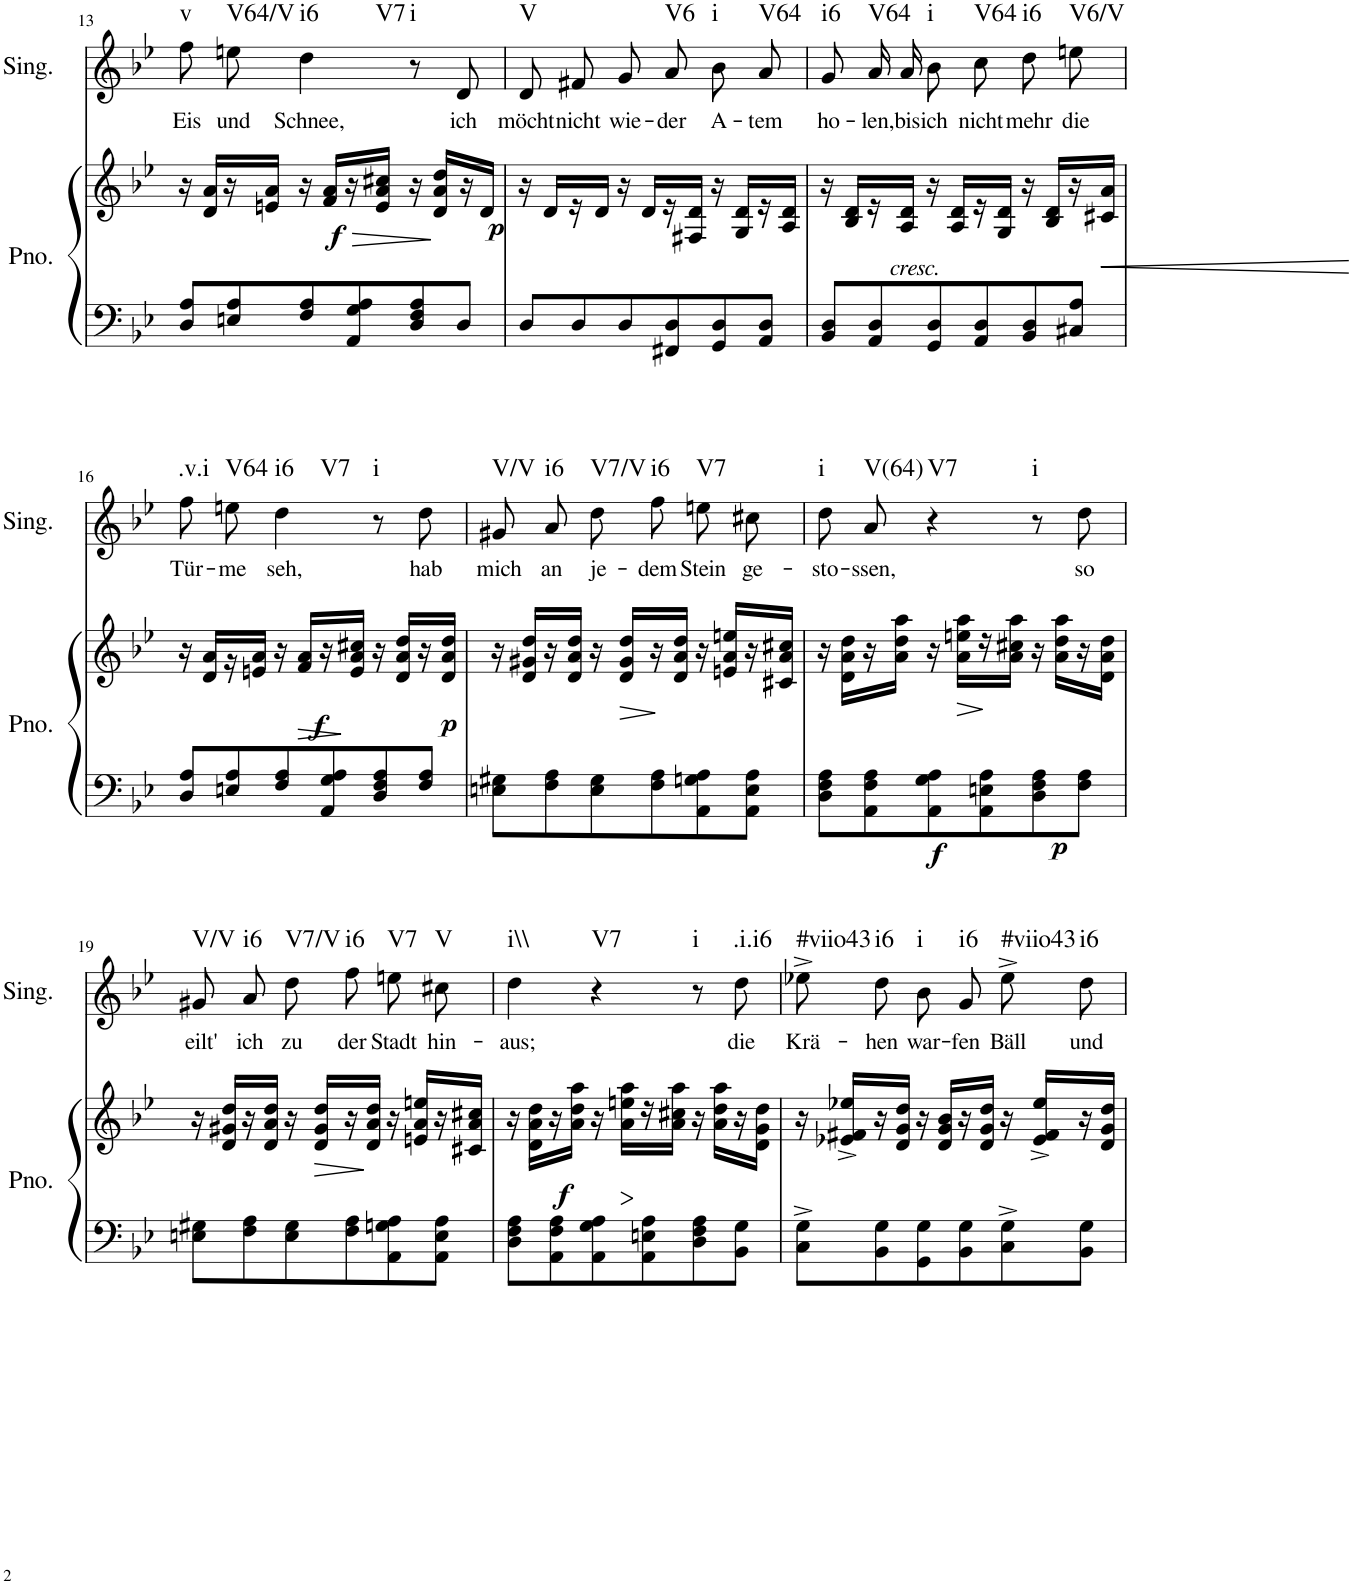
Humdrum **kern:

**kern	**kern	**dynam	**kern	**text	**harte
*part2	*part2	*part2	*part1	*part1	*part1
*staff3	*staff2	*staff2/3	*staff1	*staff1	*
*I"Pianoforte	*	*	*I"Singstimme	*	*
*I'Pno.	*	*	*I'Sing.	*	*
!!LO:PB:g=z
*clefF4	*clefG2	*	*clefG2	*	*
*k[b-e-]	*k[b-e-]	*	*k[b-e-]	*	*
*M3/4	*M3/4	*	*M3/4	*	*
=13	=13	=13	=13	=13	=13
!	!	!	!	!LO:LY:b	!LO:H:kt=v
8D/ 8A/L	16r	.	8ff\	Eis	N
.	16d/ 16a/LL	.	.	.	.
!	!	!	!	!LO:LY:b	!LO:H:kt=V64/V
8En/ 8A/	16r	.	8een\	und	N
.	16en/ 16a/JJ	.	.	.	.
!	!	!	!	!LO:LY:b	!LO:H:n=1:kt=i6
!	!	!	!	!	!LO:H:n=2:kt=V7
8F/ 8A/	16r	.	4dd\	Schnee,	N N
!	!	!LO:HP:b	!	!	!
!	!	!LO:DY:n=1:b	!	!	!
.	16f/ 16a/LL	> f	.	.	.
8AA/ 8G/ 8A/	16r	.	.	.	.
.	16e/ 16a/ 16cc#X/JJ	.	.	.	.
!	!	!	!	!	!LO:H:kt=i
8D/ 8F/ 8A/	16r	.	8r	.	N
.	16d/ 16a/ 16dd/LL	.	.	.	.
!	!	!	!	!LO:LY:b	!
8D/J	16r	.	8d/	ich	.
!	!	!LO:DY:n=2:b	!	!	!
.	16d/JJ	p	.	.	.
.	.	]	.	.	.
=14	=14	=14	=14	=14	=14
!	!	!	!	!LO:LY:b	!LO:H:kt=V
8D/L	16r	.	8d/L	möcht	N
.	16d/LL	.	.	.	.
!	!	!	!	!LO:LY:b	!
8D/	16r	.	8f#X/J	nicht	.
.	16d/JJ	.	.	.	.
!	!	!	!	!LO:LY:b	!
8D/	16r	.	8g/	wie-	.
.	16d/LL	.	.	.	.
!	!	!	!	!LO:LY:b	!LO:H:kt=V6
8FF#X/ 8D/	16r	.	8a/	-der	N
.	16F#X/ 16d/JJ	.	.	.	.
!	!	!	!	!LO:LY:b	!LO:H:kt=i
8GG/ 8D/	16r	.	8b-\	A-	N
.	16G/ 16d/LL	.	.	.	.
!	!	!	!	!LO:LY:b	!LO:H:kt=V64
8AA/ 8D/J	16r	.	8a/	-tem	N
.	16A/ 16d/JJ	.	.	.	.
=15	=15	=15	=15	=15	=15
!	!	!	!	!LO:LY:b	!LO:H:kt=i6
8BB-/ 8D/L	16r	.	8g/	ho-	N
.	16B-/ 16d/LL	.	.	.	.
!	!	!	!	!LO:LY:b	!LO:H:kt=V64
8AA/ 8D/	16r	.	16a/LL	-len,	N
!	!LO:TX:b:i:t=cresc.	!	!	!	!
!	!	!	!	!LO:LY:b	!
.	16A/ 16d/JJ	.	16a/JJ	bis	.
!	!	!	!	!LO:LY:b	!LO:H:kt=i
8GG/ 8D/	16r	.	8b-\	ich	N
.	16A/ 16d/LL	.	.	.	.
!	!	!	!	!LO:LY:b	!LO:H:kt=V64
8AA/ 8D/	16r	.	8cc\	nicht	N
.	16G/ 16d/JJ	.	.	.	.
!	!	!	!	!LO:LY:b	!LO:H:kt=i6
8BB-/ 8D/	16r	.	8dd\	mehr	N
.	16B-/ 16d/LL	.	.	.	.
!	!	!	!	!LO:LY:b	!LO:H:kt=V6/V
8C#X/ 8A/J	16r	.	8een\	die	N
!	!	!LO:HP:b	!	!	!
.	16c#X/ 16a/JJ	<	.	.	.
.	.	[	.	.	.
!!LO:LB:g=z
=16	=16	=16	=16	=16	=16
!	!	!	!	!LO:LY:b	!LO:H:kt=.v.i
8D/ 8A/L	16r	.	8ff\	Tür-	N
.	16d/ 16a/LL	.	.	.	.
!	!	!	!	!LO:LY:b	!LO:H:kt=V64
8En/ 8A/	16r	.	8een\	-me	N
.	16en/ 16a/JJ	.	.	.	.
!	!	!	!	!LO:LY:b	!LO:H:n=1:kt=i6
!	!	!	!	!	!LO:H:n=2:kt=V7
8F/ 8A/	16r	.	4dd\	seh,	N N
!	!	!LO:HP:b	!	!	!
.	16f/ 16a/LL	>	.	.	.
!	!	!LO:DY:b	!	!	!
8AA/ 8G/ 8A/	16r	f	.	.	.
.	16e/ 16a/ 16cc#X/JJ	.	.	.	.
!	!	!	!	!	!LO:H:kt=i
8D/ 8F/ 8A/	16r	.	8r	.	N
.	16d/ 16a/ 16dd/LL	.	.	.	.
!	!	!	!	!LO:LY:b	!
8F/ 8A/J	16r	.	8dd\	hab	.
!	!	!LO:DY:b	!	!	!
.	16d/ 16a/ 16dd/JJ	p	.	.	.
.	.	]	.	.	.
=17	=17	=17	=17	=17	=17
!	!	!	!	!LO:LY:b	!LO:H:kt=V/V
8En\ 8G#X\L	16r	.	8g#X/	mich	N
.	16d/ 16g#X/ 16dd/LL	.	.	.	.
!	!	!	!	!LO:LY:b	!LO:H:kt=i6
8F\ 8A\	16r	.	8a/	an	N
.	16d/ 16a/ 16dd/JJ	.	.	.	.
!	!	!	!	!LO:LY:b	!LO:H:kt=V7/V
8E\ 8G#\	16r	.	8dd\	je-	N
!	!	!LO:HP:b	!	!	!
.	16d/ 16g#/ 16dd/LL	>	.	.	.
!	!	!	!	!LO:LY:b	!LO:H:kt=i6
8F\ 8A\	16r	.	8ff\	-dem	N
.	16d/ 16a/ 16dd/JJ	.	.	.	.
!	!	!	!	!LO:LY:b	!LO:H:kt=V7
8AA\ 8Gn\ 8A\	16r	.	8een\L	Stein	N
.	16en/ 16a/ 16een/LL	.	.	.	.
!	!	!	!	!LO:LY:b	!
8AA\ 8E\ 8A\J	16r	.	8cc#X\J	ge-	.
.	16c#X/ 16a/ 16cc#X/JJ	.	.	.	.
.	.	]	.	.	.
=18	=18	=18	=18	=18	=18
!	!	!	!	!LO:LY:b	!LO:H:kt=i
8D\ 8F\ 8A\L	16r	.	8dd\	-sto-	N
.	16d\ 16a\ 16dd\LL	.	.	.	.
!	!	!	!	!LO:LY:b	!LO:H:kt=V(64)
8AA\ 8F\ 8A\	16r	.	8a/	-ssen,	N
.	16a\ 16dd\ 16aa\JJ	.	.	.	.
!	!	!LO:DY:b=2	!	!	!LO:H:kt=V7
8AA\ 8G\ 8A\	16r	f	4r	.	N
!	!	!LO:HP:b	!	!	!
.	16a\ 16een\ 16aa\LL	>	.	.	.
8AA\ 8En\ 8A\	16r	.	.	.	.
.	16a\ 16cc#X\ 16aa\JJ	.	.	.	.
!	!	!LO:DY:b=2	!	!	!LO:H:kt=i
8D\ 8F\ 8A\	16r	p	8r	.	N
.	16a\ 16dd\ 16aa\LL	.	.	.	.
!	!	!	!	!LO:LY:b	!
8F\ 8A\J	16r	.	8dd\	so	.
.	16d\ 16a\ 16dd\JJ	.	.	.	.
.	.	]	.	.	.
!!LO:LB:g=z
=19	=19	=19	=19	=19	=19
!	!	!	!	!LO:LY:b	!LO:H:kt=V/V
8En\ 8G#X\L	16r	.	8g#X/	eilt'	N
.	16d/ 16g#X/ 16dd/LL	.	.	.	.
!	!	!	!	!LO:LY:b	!LO:H:kt=i6
8F\ 8A\	16r	.	8a/	ich	N
.	16d/ 16a/ 16dd/JJ	.	.	.	.
!	!	!	!	!LO:LY:b	!LO:H:kt=V7/V
8E\ 8G#\	16r	.	8dd\	zu	N
!	!	!LO:HP:b	!	!	!
.	16d/ 16g#/ 16dd/LL	>	.	.	.
!	!	!	!	!LO:LY:b	!LO:H:kt=i6
8F\ 8A\	16r	.	8ff\	der	N
.	16d/ 16a/ 16dd/JJ	.	.	.	.
!	!	!	!	!LO:LY:b	!LO:H:kt=V7
8AA\ 8Gn\ 8A\	16r	.	8een\	Stadt	N
.	16en/ 16a/ 16een/LL	.	.	.	.
!	!	!	!	!LO:LY:b	!LO:H:kt=V
8AA\ 8E\ 8A\J	16r	.	8cc#X\	hin-	N
.	16c#X/ 16a/ 16cc#X/JJ	.	.	.	.
.	.	]	.	.	.
=20	=20	=20	=20	=20	=20
!	!	!	!	!LO:LY:b	!LO:H:kt=i\\
8D\ 8F\ 8A\L	16r	.	4dd\	-aus;	N
.	16d\ 16a\ 16dd\LL	.	.	.	.
!	!	!LO:DY:b	!	!	!
8AA\ 8F\ 8A\	16r	f	.	.	.
.	16a\ 16dd\ 16aa\JJ	.	.	.	.
!	!	!	!	!	!LO:H:kt=V7
8AA\ 8G\ 8A\	16r	.	4r	.	N
!	!	!LO:HP:b	!	!	!
.	16a\ 16een\ 16aa\LL	>	.	.	.
8AA\ 8En\ 8A\	16r	.	.	.	.
.	16a\ 16cc#X\ 16aa\JJ	.	.	.	.
!	!	!	!	!	!LO:H:kt=i
8D\ 8F\ 8A\	16r	.	8r	.	N
.	16a\ 16dd\ 16aa\LL	.	.	.	.
!	!	!	!	!LO:LY:b	!LO:H:kt=.i.i6
8BB-\ 8G\J	16r	.	8dd\	die	N
.	16d\ 16g\ 16dd\JJ	.	.	.	.
.	.	]	.	.	.
=21	=21	=21	=21	=21	=21
!	!	!	!	!LO:LY:b	!LO:H:kt=#viio43
8C\^ 8G\^L	16r	.	8ee-X^\	Krä-	N
.	16e-X/^ 16f#X/^ 16ee-X/^LL	.	.	.	.
!	!	!	!	!LO:LY:b	!LO:H:kt=i6
8BB-\ 8G\	16r	.	8dd\	-hen	N
.	16d/ 16g/ 16dd/JJ	.	.	.	.
!	!	!	!	!LO:LY:b	!LO:H:kt=i
8GG\ 8G\	16r	.	8b-\	war-	N
.	16d/ 16g/ 16b-/LL	.	.	.	.
!	!	!	!	!LO:LY:b	!LO:H:kt=i6
8BB-\ 8G\	16r	.	8g/	-fen	N
.	16d/ 16g/ 16dd/JJ	.	.	.	.
!	!	!	!	!LO:LY:b	!LO:H:kt=#viio43
8C\^ 8G\^	16r	.	8ee-^\	Bäll	N
.	16e-/^ 16f#/^ 16ee-/^LL	.	.	.	.
!	!	!	!	!LO:LY:b	!LO:H:kt=i6
8BB-\ 8G\J	16r	.	8dd\	und	N
.	16d/ 16g/ 16dd/JJ	.	.	.	.
=	=	=	=	=	=
*-	*-	*-	*-	*-	*-
